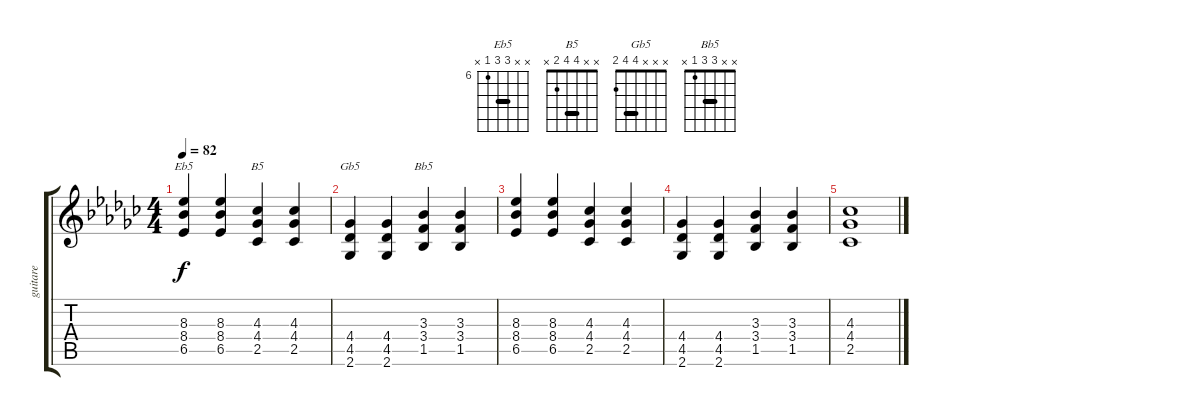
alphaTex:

\track ("guitare" "guitare") {instrument acousticguitarsteel}
\staff {score tabs}
\tuning (E4 B3 G3 D3 A2 E2) {hide}
\chord ("Eb5" x x 8 8 6 x) {firstfret 6 barre 8}
\chord ("B5" x x 4 4 2 x) {barre 4}
\chord ("Gb5" x x x 4 4 2) {barre 4}
\chord ("Bb5" x x 3 3 1 x) {barre 3}
\ts (4 4)
\tempo 82
\clef g2
\ks ebminor
(8.3 8.4 6.5).4{ch "Eb5" txt " " dy f} (8.3 8.4 6.5).4 (4.3 4.4 2.5).4{ch "B5"} (4.3 4.4 2.5).4 |
(4.4 4.5 2.6).4{ch "Gb5"} (4.4 4.5 2.6).4 (3.3 3.4 1.5).4{ch "Bb5"} (3.3 3.4 1.5).4 |
(8.3 8.4 6.5).4{txt " "} (8.3 8.4 6.5).4 (4.3 4.4 2.5).4 (4.3 4.4 2.5).4 |
(4.4 4.5 2.6).4 (4.4 4.5 2.6).4 (3.3 3.4 1.5).4 (3.3 3.4 1.5).4 |
(4.3 4.4 2.5).1
